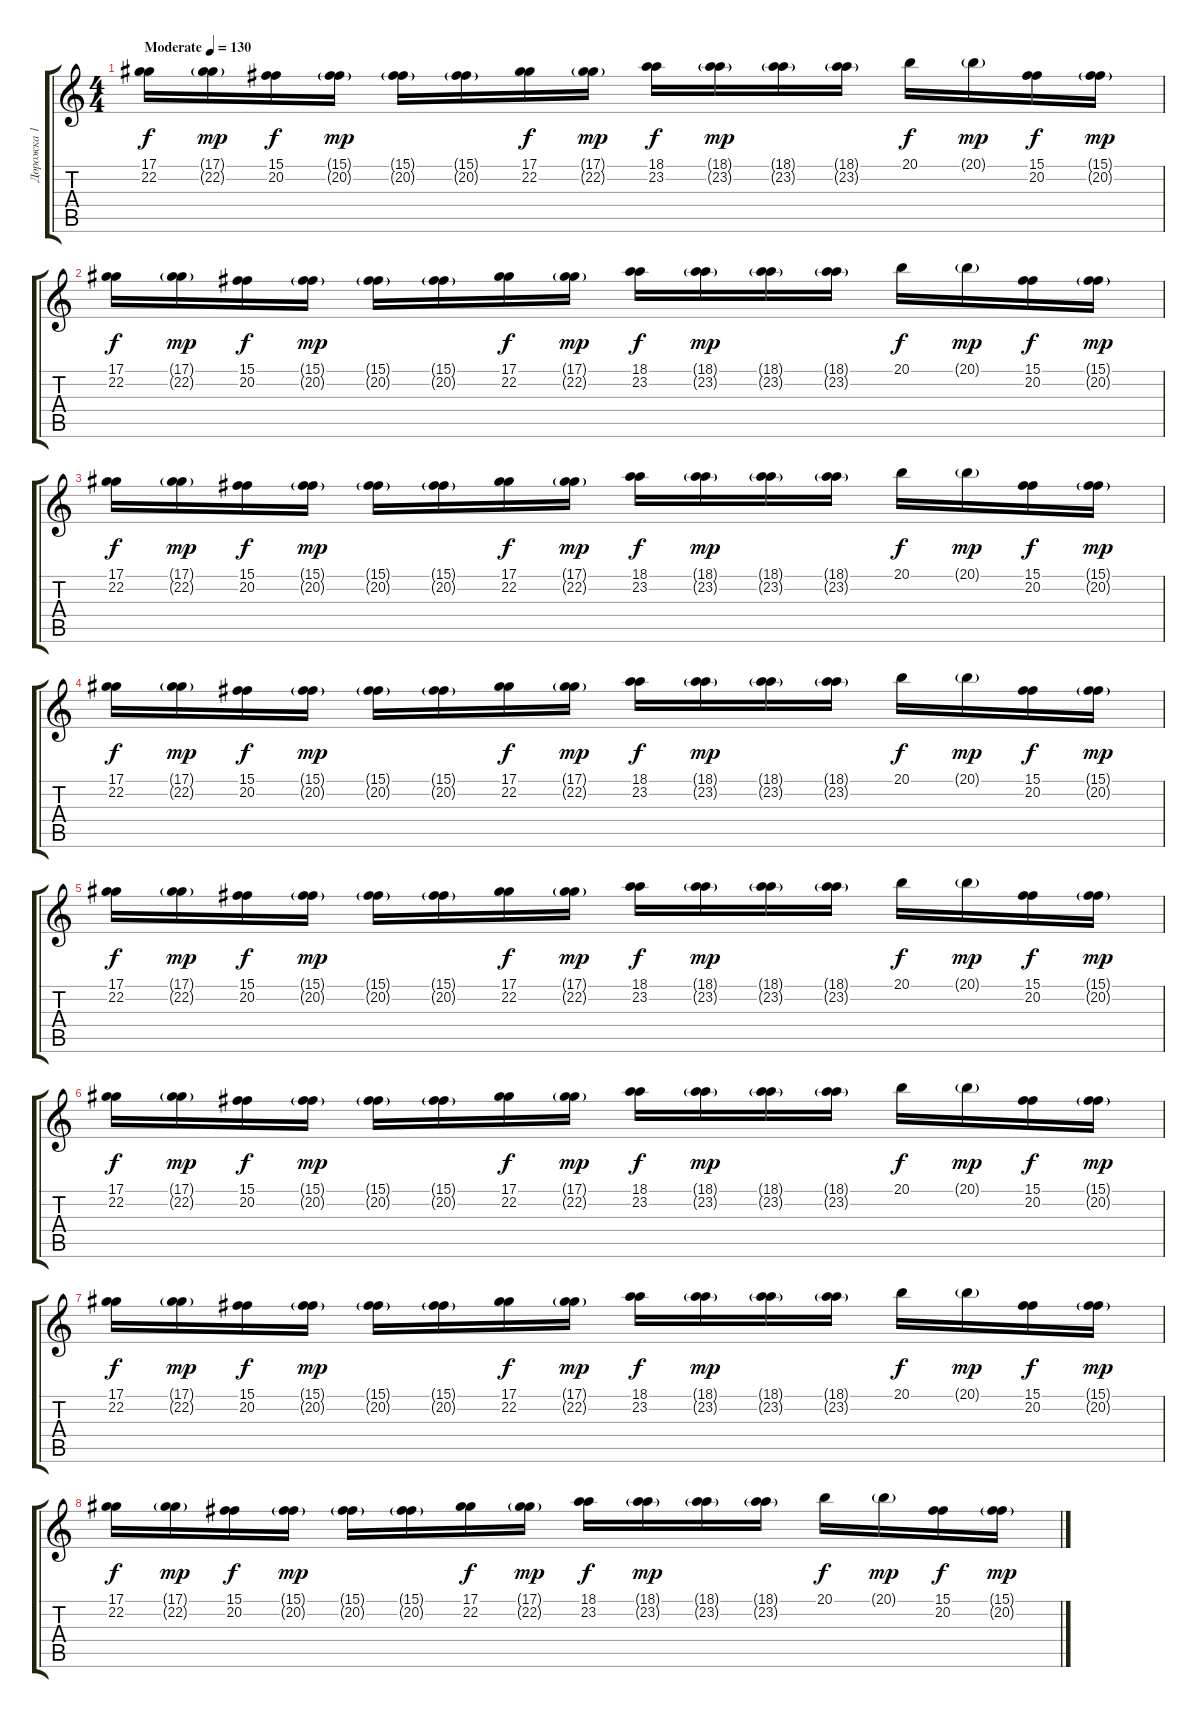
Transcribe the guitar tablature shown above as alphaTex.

\track ("Дорожка 1" "Дорожка 1") {instrument lead1square}
\staff {score tabs}
\tuning (Eb4 Bb3 Gb3 Db3 Ab2 Db2) {hide}
\ts (4 4)
\tempo (130 "Moderate")
\clef g2
\ks c
(17.1 22.2).16{dy f instrument lead1square} (17.1{g} 22.2{g}).16{dy mp} (15.1 20.2).16{dy f} (15.1{g} 20.2{g}).16{dy mp} (15.1{g} 20.2{g}).16 (15.1{g} 20.2{g}).16 (17.1 22.2).16{dy f} (17.1{g} 22.2{g}).16{dy mp} (18.1 23.2).16{dy f} (18.1{g} 23.2{g}).16{dy mp} (18.1{g} 23.2{g}).16 (18.1{g} 23.2{g}).16 20.1.16{dy f} 20.1{g}.16{dy mp} (15.1 20.2).16{dy f} (15.1{g} 20.2{g}).16{dy mp} |
(17.1 22.2).16{dy f} (17.1{g} 22.2{g}).16{dy mp} (15.1 20.2).16{dy f} (15.1{g} 20.2{g}).16{dy mp} (15.1{g} 20.2{g}).16 (15.1{g} 20.2{g}).16 (17.1 22.2).16{dy f} (17.1{g} 22.2{g}).16{dy mp} (18.1 23.2).16{dy f} (18.1{g} 23.2{g}).16{dy mp} (18.1{g} 23.2{g}).16 (18.1{g} 23.2{g}).16 20.1.16{dy f} 20.1{g}.16{dy mp} (15.1 20.2).16{dy f} (15.1{g} 20.2{g}).16{dy mp} |
(17.1 22.2).16{dy f} (17.1{g} 22.2{g}).16{dy mp} (15.1 20.2).16{dy f} (15.1{g} 20.2{g}).16{dy mp} (15.1{g} 20.2{g}).16 (15.1{g} 20.2{g}).16 (17.1 22.2).16{dy f} (17.1{g} 22.2{g}).16{dy mp} (18.1 23.2).16{dy f} (18.1{g} 23.2{g}).16{dy mp} (18.1{g} 23.2{g}).16 (18.1{g} 23.2{g}).16 20.1.16{dy f} 20.1{g}.16{dy mp} (15.1 20.2).16{dy f} (15.1{g} 20.2{g}).16{dy mp} |
(17.1 22.2).16{dy f} (17.1{g} 22.2{g}).16{dy mp} (15.1 20.2).16{dy f} (15.1{g} 20.2{g}).16{dy mp} (15.1{g} 20.2{g}).16 (15.1{g} 20.2{g}).16 (17.1 22.2).16{dy f} (17.1{g} 22.2{g}).16{dy mp} (18.1 23.2).16{dy f} (18.1{g} 23.2{g}).16{dy mp} (18.1{g} 23.2{g}).16 (18.1{g} 23.2{g}).16 20.1.16{dy f} 20.1{g}.16{dy mp} (15.1 20.2).16{dy f} (15.1{g} 20.2{g}).16{dy mp} |
(17.1 22.2).16{dy f} (17.1{g} 22.2{g}).16{dy mp} (15.1 20.2).16{dy f} (15.1{g} 20.2{g}).16{dy mp} (15.1{g} 20.2{g}).16 (15.1{g} 20.2{g}).16 (17.1 22.2).16{dy f} (17.1{g} 22.2{g}).16{dy mp} (18.1 23.2).16{dy f} (18.1{g} 23.2{g}).16{dy mp} (18.1{g} 23.2{g}).16 (18.1{g} 23.2{g}).16 20.1.16{dy f} 20.1{g}.16{dy mp} (15.1 20.2).16{dy f} (15.1{g} 20.2{g}).16{dy mp} |
(17.1 22.2).16{dy f} (17.1{g} 22.2{g}).16{dy mp} (15.1 20.2).16{dy f} (15.1{g} 20.2{g}).16{dy mp} (15.1{g} 20.2{g}).16 (15.1{g} 20.2{g}).16 (17.1 22.2).16{dy f} (17.1{g} 22.2{g}).16{dy mp} (18.1 23.2).16{dy f} (18.1{g} 23.2{g}).16{dy mp} (18.1{g} 23.2{g}).16 (18.1{g} 23.2{g}).16 20.1.16{dy f} 20.1{g}.16{dy mp} (15.1 20.2).16{dy f} (15.1{g} 20.2{g}).16{dy mp} |
(17.1 22.2).16{dy f} (17.1{g} 22.2{g}).16{dy mp} (15.1 20.2).16{dy f} (15.1{g} 20.2{g}).16{dy mp} (15.1{g} 20.2{g}).16 (15.1{g} 20.2{g}).16 (17.1 22.2).16{dy f} (17.1{g} 22.2{g}).16{dy mp} (18.1 23.2).16{dy f} (18.1{g} 23.2{g}).16{dy mp} (18.1{g} 23.2{g}).16 (18.1{g} 23.2{g}).16 20.1.16{dy f} 20.1{g}.16{dy mp} (15.1 20.2).16{dy f} (15.1{g} 20.2{g}).16{dy mp} |
(17.1 22.2).16{dy f} (17.1{g} 22.2{g}).16{dy mp} (15.1 20.2).16{dy f} (15.1{g} 20.2{g}).16{dy mp} (15.1{g} 20.2{g}).16 (15.1{g} 20.2{g}).16 (17.1 22.2).16{dy f} (17.1{g} 22.2{g}).16{dy mp} (18.1 23.2).16{dy f} (18.1{g} 23.2{g}).16{dy mp} (18.1{g} 23.2{g}).16 (18.1{g} 23.2{g}).16 20.1.16{dy f} 20.1{g}.16{dy mp} (15.1 20.2).16{dy f} (15.1{g} 20.2{g}).16{dy mp}
